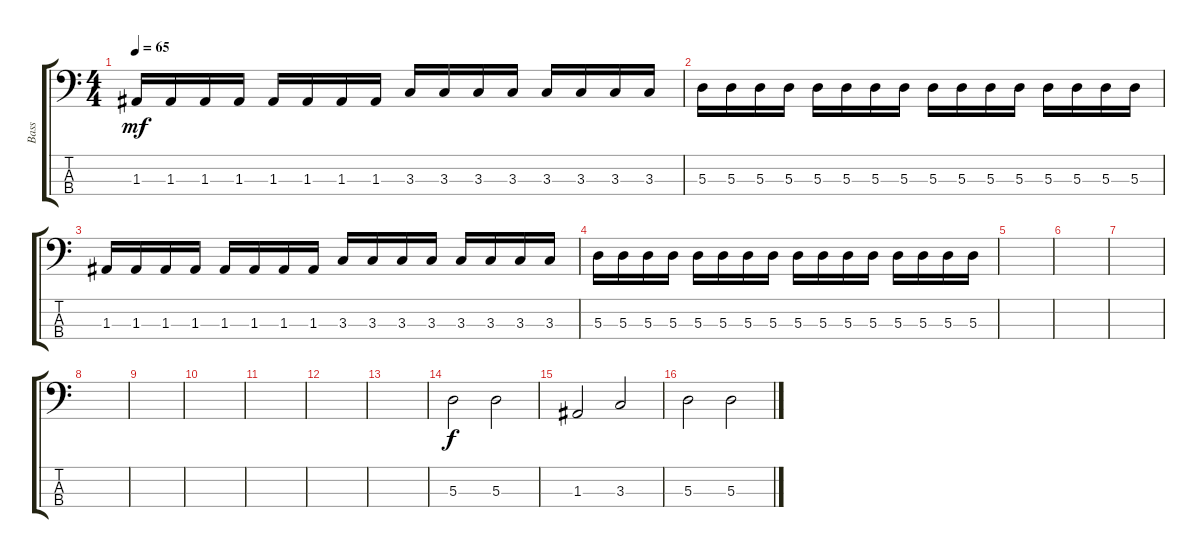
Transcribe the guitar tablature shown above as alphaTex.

\track ("Bass" "Bass") {instrument electricbassfinger}
\staff {score tabs}
\tuning (G2 D2 A1 E1) {hide}
\ts (4 4)
\tempo 65
\clef f4
\ks c
1.3.16{dy mf} 1.3.16 1.3.16 1.3.16 1.3.16 1.3.16 1.3.16 1.3.16 3.3.16 3.3.16 3.3.16 3.3.16 3.3.16 3.3.16 3.3.16 3.3.16 |
5.3.16 5.3.16 5.3.16 5.3.16 5.3.16 5.3.16 5.3.16 5.3.16 5.3.16 5.3.16 5.3.16 5.3.16 5.3.16 5.3.16 5.3.16 5.3.16 |
1.3.16 1.3.16 1.3.16 1.3.16 1.3.16 1.3.16 1.3.16 1.3.16 3.3.16 3.3.16 3.3.16 3.3.16 3.3.16 3.3.16 3.3.16 3.3.16 |
5.3.16 5.3.16 5.3.16 5.3.16 5.3.16 5.3.16 5.3.16 5.3.16 5.3.16 5.3.16 5.3.16 5.3.16 5.3.16 5.3.16 5.3.16 5.3.16 |
|
|
|
|
|
|
|
|
|
5.3.2{dy f} 5.3.2 |
1.3.2 3.3.2 |
5.3.2 5.3.2
